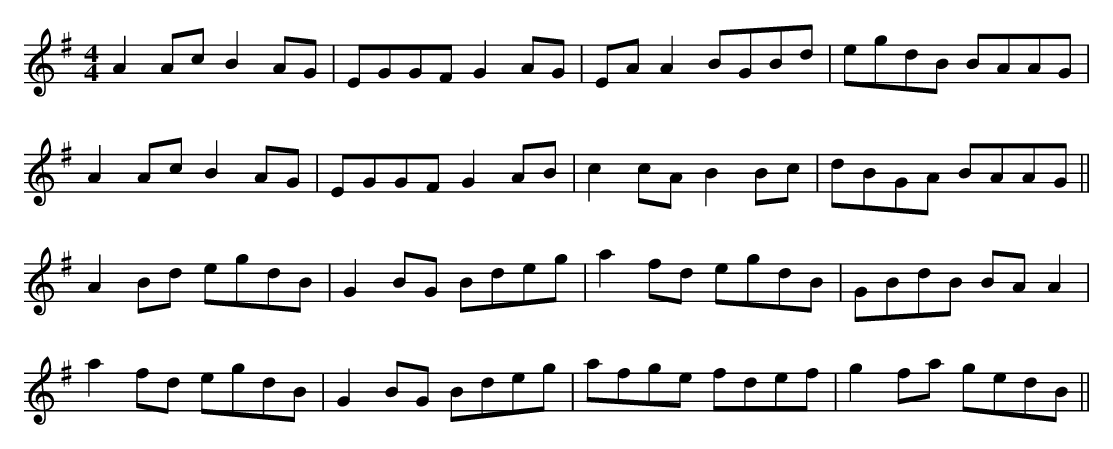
X:1
M:4/4
K:Ador
A2Ac B2AG|EGGF G2AG|EAA2 BGBd|egdB BAAG|
A2Ac B2AG|EGGF G2AB|c2cA B2Bc|dBGA BAAG||
A2Bd egdB|G2BG Bdeg|a2fd egdB|GBdB BAA2|
a2fd egdB|G2BG Bdeg|afge fdef|g2fa gedB||
